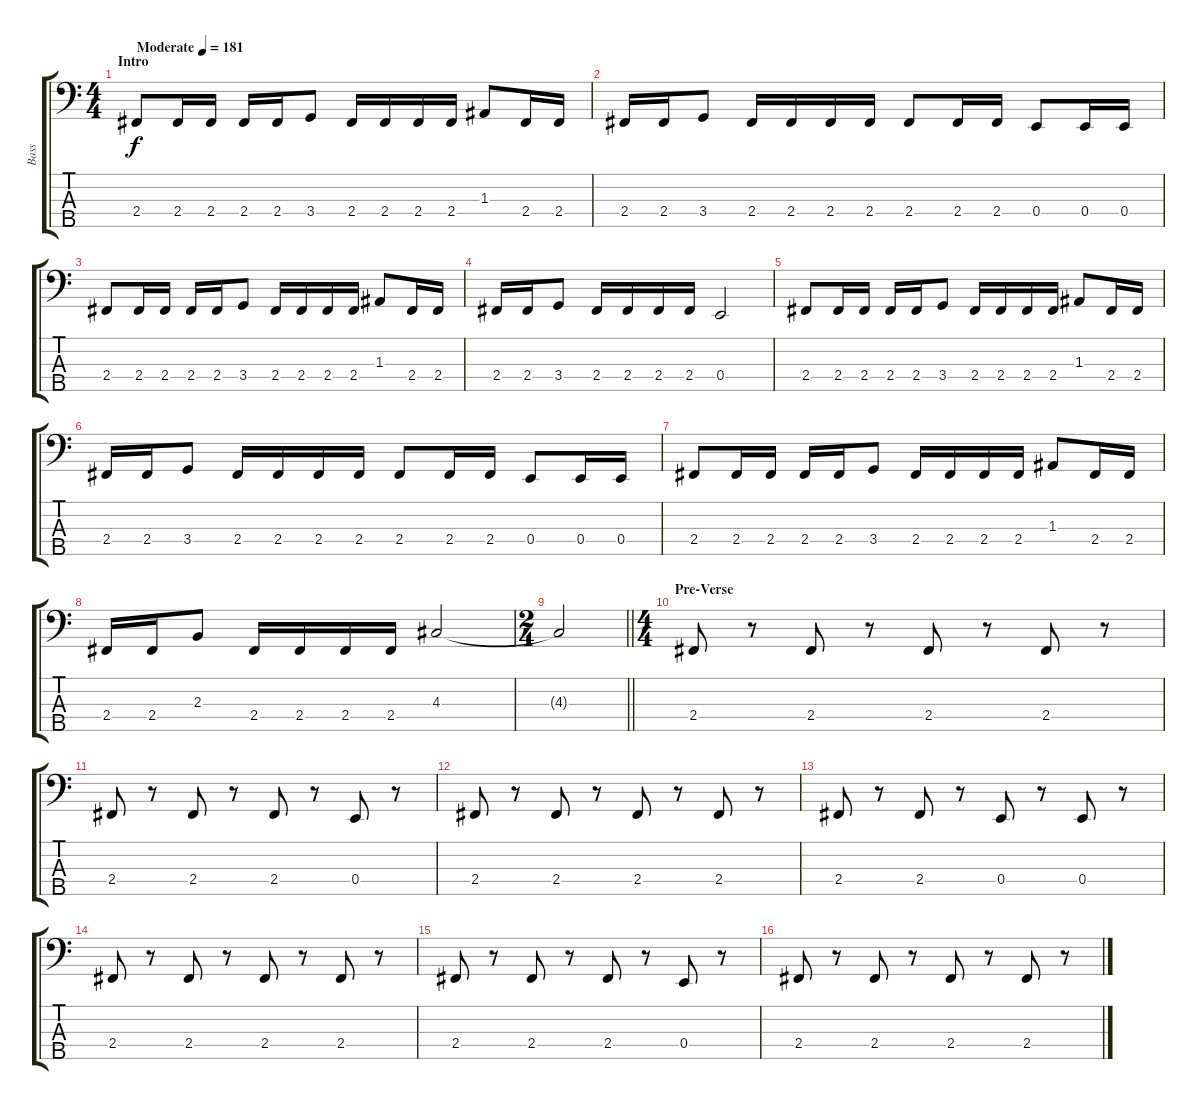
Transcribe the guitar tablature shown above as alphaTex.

\track ("Bass" "Bass") {instrument electricbassfinger}
\staff {score tabs}
\tuning (G2 D2 A1 E1 B0) {hide}
\ts (4 4)
\section ("" "Intro")
\tempo (181 "Moderate")
\clef f4
\ks c
2.4.8{dy f instrument electricbassfinger} 2.4.16 2.4.16 2.4.16 2.4.16 3.4.8 2.4.16 2.4.16 2.4.16 2.4.16 1.3.8 2.4.16 2.4.16 |
2.4.16 2.4.16 3.4.8 2.4.16 2.4.16 2.4.16 2.4.16 2.4.8 2.4.16 2.4.16 0.4.8 0.4.16 0.4.16 |
2.4.8 2.4.16 2.4.16 2.4.16 2.4.16 3.4.8 2.4.16 2.4.16 2.4.16 2.4.16 1.3.8 2.4.16 2.4.16 |
2.4.16 2.4.16 3.4.8 2.4.16 2.4.16 2.4.16 2.4.16 0.4.2 |
2.4.8 2.4.16 2.4.16 2.4.16 2.4.16 3.4.8 2.4.16 2.4.16 2.4.16 2.4.16 1.3.8 2.4.16 2.4.16 |
2.4.16 2.4.16 3.4.8 2.4.16 2.4.16 2.4.16 2.4.16 2.4.8 2.4.16 2.4.16 0.4.8 0.4.16 0.4.16 |
2.4.8 2.4.16 2.4.16 2.4.16 2.4.16 3.4.8 2.4.16 2.4.16 2.4.16 2.4.16 1.3.8 2.4.16 2.4.16 |
2.4.16 2.4.16 2.3.8 2.4.16 2.4.16 2.4.16 2.4.16 4.3.2 |
\ts (2 4)
\barLineRight lightlight
4.3{t}.2 |
\ts (4 4)
\section ("" "Pre-Verse")
2.4.8 r.8 2.4.8 r.8 2.4.8 r.8 2.4.8 r.8 |
2.4.8 r.8 2.4.8 r.8 2.4.8 r.8 0.4.8 r.8 |
2.4.8 r.8 2.4.8 r.8 2.4.8 r.8 2.4.8 r.8 |
2.4.8 r.8 2.4.8 r.8 0.4.8 r.8 0.4.8 r.8 |
2.4.8 r.8 2.4.8 r.8 2.4.8 r.8 2.4.8 r.8 |
2.4.8 r.8 2.4.8 r.8 2.4.8 r.8 0.4.8 r.8 |
2.4.8 r.8 2.4.8 r.8 2.4.8 r.8 2.4.8 r.8
